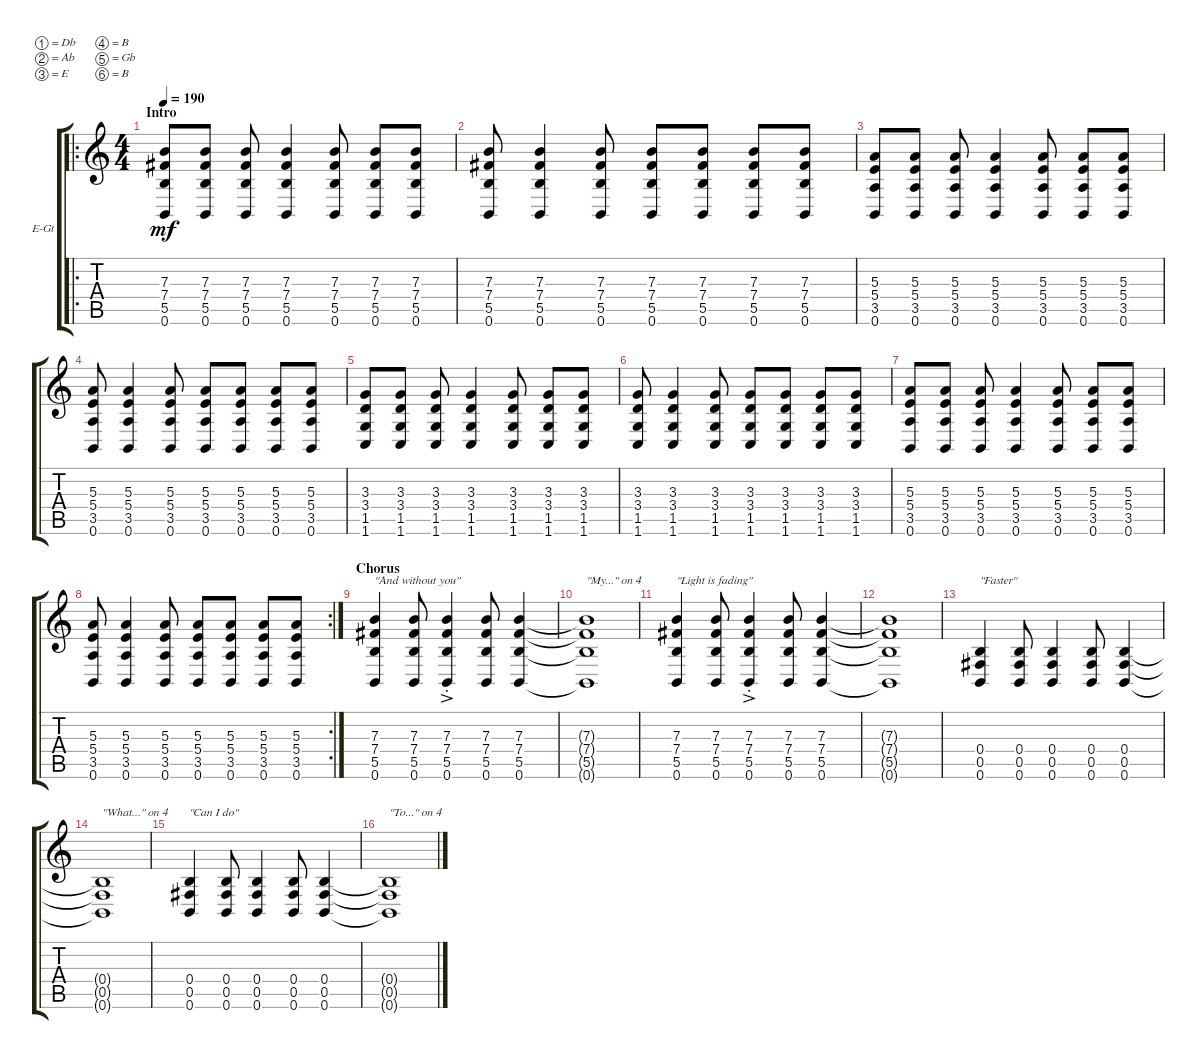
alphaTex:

\bracketExtendMode groupsimilarinstruments
\firstSystemTrackNameOrientation horizontal
\otherSystemsTrackNameOrientation horizontal
\track ("Will" "E-Gt") {instrument distortionguitar}
\staff {score tabs}
\tuning (Db4 Ab3 E3 B2 Gb2 B1)
\ro
\ts (4 4)
\beaming (8 2 2 2 2)
\section ("" "Intro")
\tempo 190
\clef g2
\ks c
(7.3 7.4 5.5 0.6).8{dy mf instrument distortionguitar} (7.3 7.4 5.5 0.6).8 (7.3 7.4 5.5 0.6).8 (7.3 7.4 5.5 0.6).4 (7.3 7.4 5.5 0.6).8 (7.3 7.4 5.5 0.6).8 (7.3 7.4 5.5 0.6).8 |
(7.3 7.4 5.5 0.6).8 (7.3 7.4 5.5 0.6).4 (7.3 7.4 5.5 0.6).8 (7.3 7.4 5.5 0.6).8 (7.3 7.4 5.5 0.6).8 (7.3 7.4 5.5 0.6).8 (7.3 7.4 5.5 0.6).8 |
(5.3 5.4 3.5 0.6).8 (5.3 5.4 3.5 0.6).8 (5.3 5.4 3.5 0.6).8 (5.3 5.4 3.5 0.6).4 (5.3 5.4 3.5 0.6).8 (5.3 5.4 3.5 0.6).8 (5.3 5.4 3.5 0.6).8 |
(5.3 5.4 3.5 0.6).8 (5.3 5.4 3.5 0.6).4 (5.3 5.4 3.5 0.6).8 (5.3 5.4 3.5 0.6).8 (5.3 5.4 3.5 0.6).8 (5.3 5.4 3.5 0.6).8 (5.3 5.4 3.5 0.6).8 |
(3.3 3.4 1.5 1.6).8 (3.3 3.4 1.5 1.6).8 (3.3 3.4 1.5 1.6).8 (3.3 3.4 1.5 1.6).4 (3.3 3.4 1.5 1.6).8 (3.3 3.4 1.5 1.6).8 (3.3 3.4 1.5 1.6).8 |
(3.3 3.4 1.5 1.6).8 (3.3 3.4 1.5 1.6).4 (3.3 3.4 1.5 1.6).8 (3.3 3.4 1.5 1.6).8 (3.3 3.4 1.5 1.6).8 (3.3 3.4 1.5 1.6).8 (3.3 3.4 1.5 1.6).8 |
(5.3 5.4 3.5 0.6).8 (5.3 5.4 3.5 0.6).8 (5.3 5.4 3.5 0.6).8 (5.3 5.4 3.5 0.6).4 (5.3 5.4 3.5 0.6).8 (5.3 5.4 3.5 0.6).8 (5.3 5.4 3.5 0.6).8 |
\rc 2
(5.3 5.4 3.5 0.6).8 (5.3 5.4 3.5 0.6).4 (5.3 5.4 3.5 0.6).8 (5.3 5.4 3.5 0.6).8 (5.3 5.4 3.5 0.6).8 (5.3 5.4 3.5 0.6).8 (5.3 5.4 3.5 0.6).8 |
\section ("" "Chorus")
(7.3 7.4 5.5 0.6).4{txt "\"And without you\""} (7.3 7.4 5.5 0.6).8 (7.3{ac st} 7.4 5.5 0.6).4 (7.3 7.4 5.5 0.6).8 (7.3 7.4 5.5 0.6).4 |
(7.3{t} 7.4{t} 5.5{t} 0.6{t}).1{txt "\"My...\" on 4"} |
(7.3 7.4 5.5 0.6).4{txt "\"Light is fading\""} (7.3 7.4 5.5 0.6).8 (7.3{ac st} 7.4 5.5 0.6).4 (7.3 7.4 5.5 0.6).8 (7.3 7.4 5.5 0.6).4 |
(7.3{t} 7.4{t} 5.5{t} 0.6{t}).1 |
(0.4 0.5 0.6).4{txt "\"Faster\""} (0.4 0.5 0.6).8 (0.4 0.5 0.6).4 (0.4 0.5 0.6).8 (0.4 0.5 0.6).4 |
(0.4{t} 0.5{t} 0.6{t}).1{txt "\"What...\" on 4"} |
(0.4 0.5 0.6).4{txt "\"Can I do\""} (0.4 0.5 0.6).8 (0.4 0.5 0.6).4 (0.4 0.5 0.6).8 (0.4 0.5 0.6).4 |
(0.4{t} 0.5{t} 0.6{t}).1{txt "\"To...\" on 4"}
